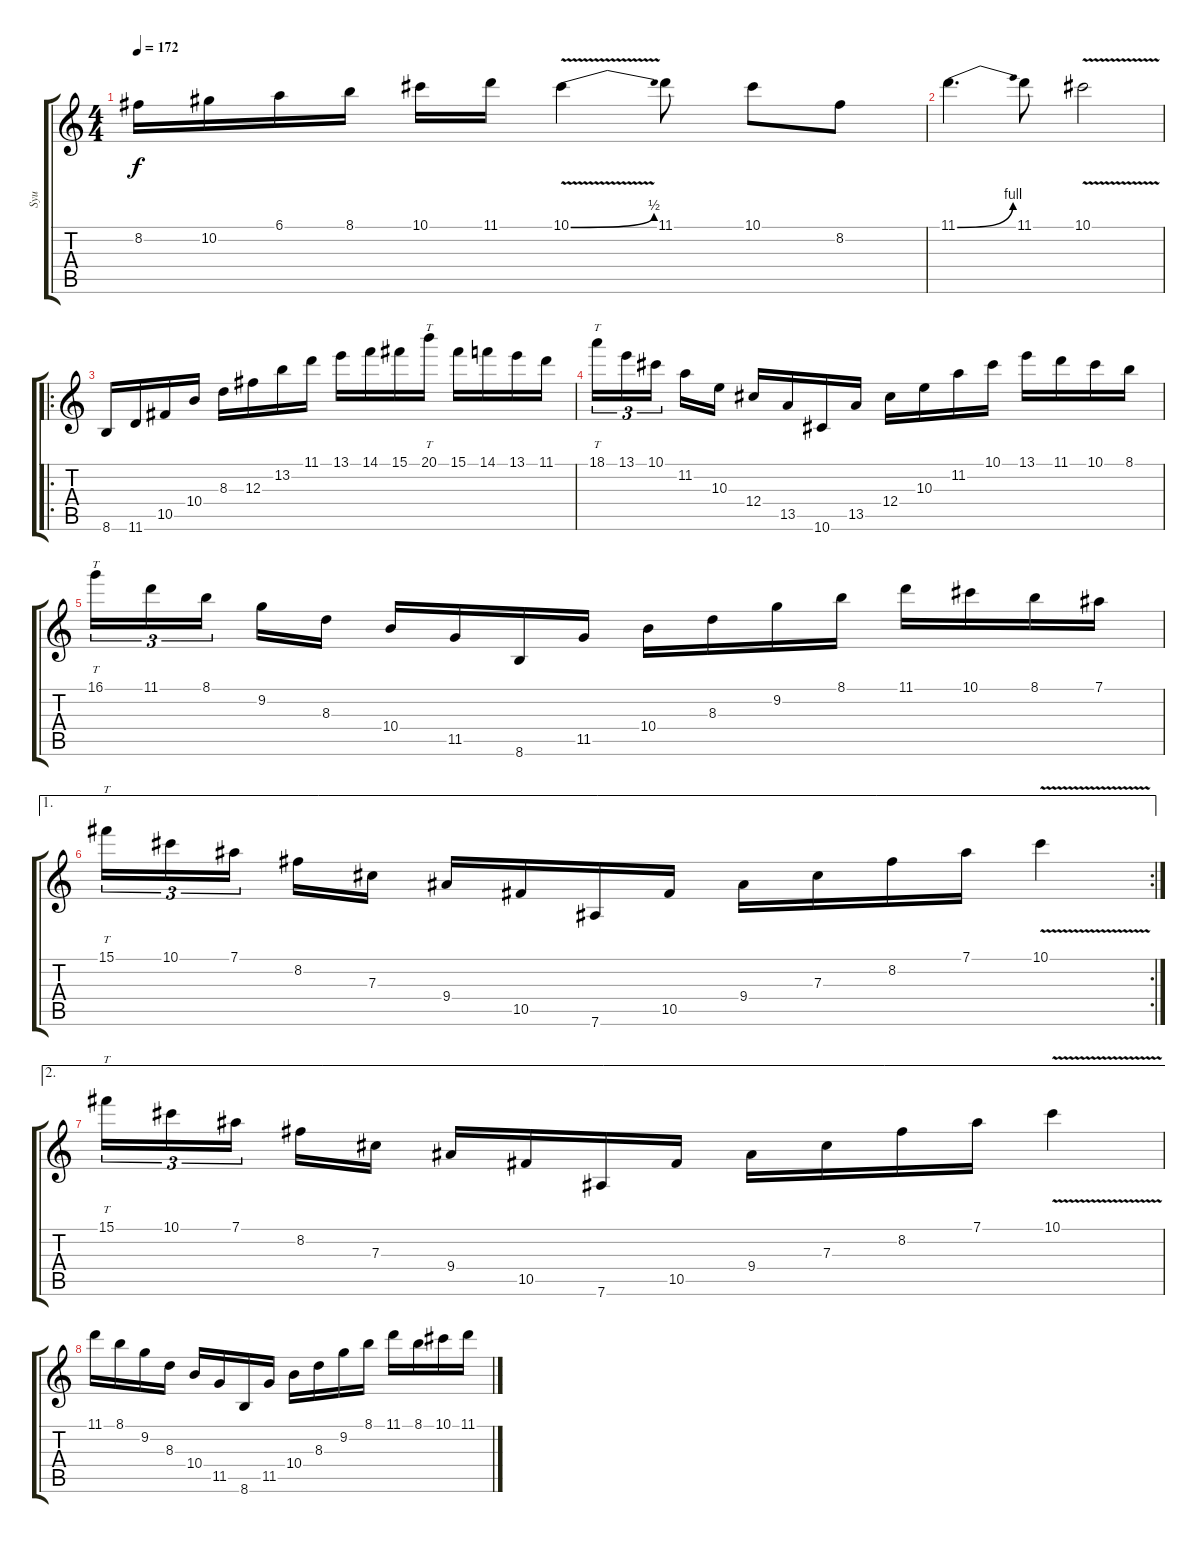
\track ("Syu" "Syu") {instrument overdrivenguitar}
\staff {score tabs}
\tuning (Eb4 Bb3 Gb3 Db3 Ab2 Eb2) {hide}
\ts (4 4)
\tempo 172
\clef g2
\ks c
8.2.16{dy f} 10.2.16 6.1.16 8.1.16 10.1.16 11.1.16 10.1{be (bend 0 0 60 2) v}.4 11.1.8 10.1.8 8.2.8 |
11.1{be (bend 0 0 60 4)}.4{d} 11.1.8 10.1{v}.2 |
\ro
8.6.16 11.6.16 10.5.16 10.4.16 8.3.16 12.3.16 13.2.16 11.1.16 13.1.16 14.1.16 15.1.16 20.1.16{tt} 15.1.16 14.1.16 13.1.16 11.1.16 |
18.1.16{tt tu (3 2)} 13.1.16{tu (3 2)} 10.1.16{tu (3 2) beam splitsecondary} 11.2.16 10.3.16 12.4.16 13.5.16 10.6.16 13.5.16 12.4.16 10.3.16 11.2.16 10.1.16 13.1.16 11.1.16 10.1.16 8.1.16 |
16.1.16{tt tu (3 2)} 11.1.16{tu (3 2)} 8.1.16{tu (3 2) beam splitsecondary} 9.2.16 8.3.16 10.4.16 11.5.16 8.6.16 11.5.16 10.4.16 8.3.16 9.2.16 8.1.16 11.1.16 10.1.16 8.1.16 7.1.16 |
\ae 1
\rc 2
15.1.16{tt tu (3 2)} 10.1.16{tu (3 2)} 7.1.16{tu (3 2) beam splitsecondary} 8.2.16 7.3.16 9.4.16 10.5.16 7.6.16 10.5.16 9.4.16 7.3.16 8.2.16 7.1.16 10.1{v}.4 |
\ae 2
15.1.16{tt tu (3 2)} 10.1.16{tu (3 2)} 7.1.16{tu (3 2) beam splitsecondary} 8.2.16 7.3.16 9.4.16 10.5.16 7.6.16 10.5.16 9.4.16 7.3.16 8.2.16 7.1.16 10.1{v}.4 |
11.1.16 8.1.16 9.2.16 8.3.16 10.4.16 11.5.16 8.6.16 11.5.16 10.4.16 8.3.16 9.2.16 8.1.16 11.1.16 8.1.16 10.1.16 11.1.16
